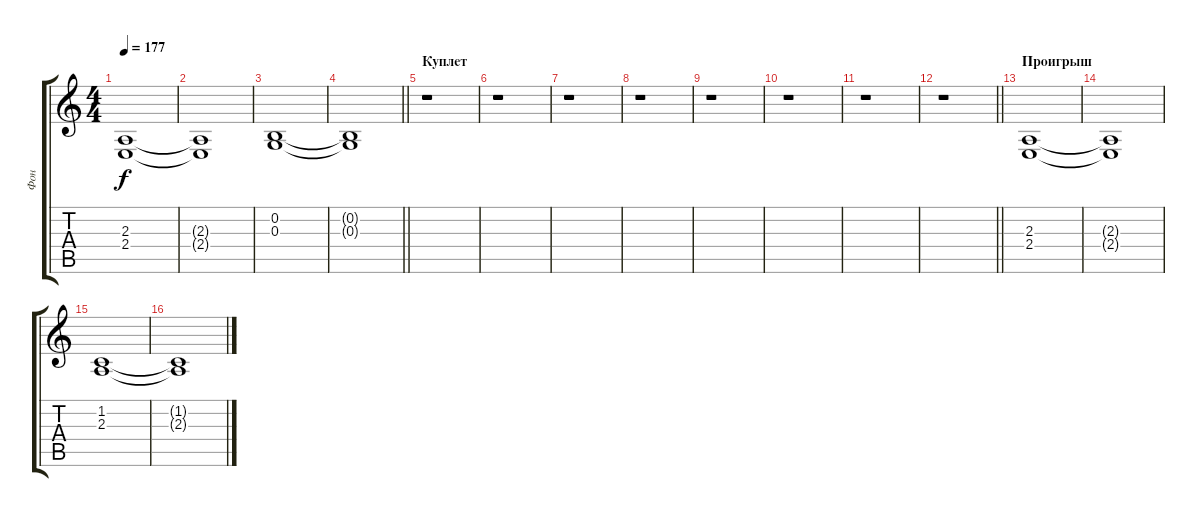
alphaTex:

\track ("Фон" "Фон") {instrument pad2warm}
\staff {score tabs}
\tuning (E4 B3 G3 D3 A2 E2) {hide}
\ts (4 4)
\tempo 177
\clef g2
\ks c
(2.3 2.4).1{dy f} |
(2.3{t} 2.4{t}).1 |
(0.2 0.3).1 |
\barLineRight lightlight
(0.2{t} 0.3{t}).1 |
\section ("" "Куплет")
r.1 |
r.1 |
r.1 |
r.1 |
r.1 |
r.1 |
r.1 |
\barLineRight lightlight
r.1 |
\section ("" "Проигрыш")
(2.3 2.4).1 |
(2.3{t} 2.4{t}).1 |
(1.2 2.3).1 |
(1.2{t} 2.3{t}).1
